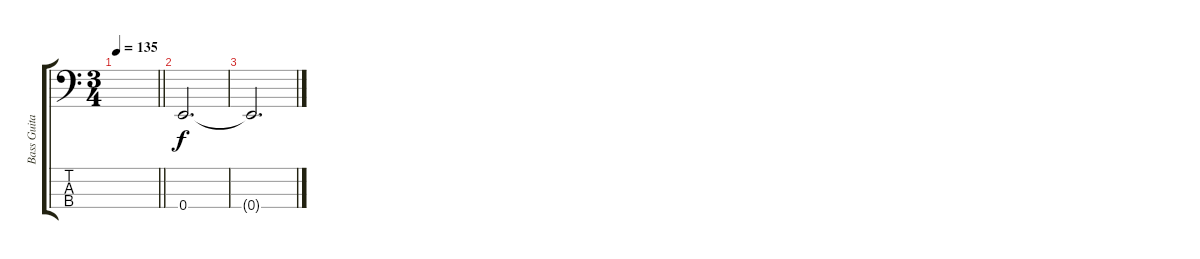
\track ("Bass Guitar" "Bass Guita") {instrument electricbasspick}
\staff {score tabs}
\tuning (G2 D2 A1 E1) {hide}
\ts (3 4)
\tempo 135
\clef f4
\barLineRight lightlight
\ks c
|
0.4.2{d} |
0.4{t}.2{d}
